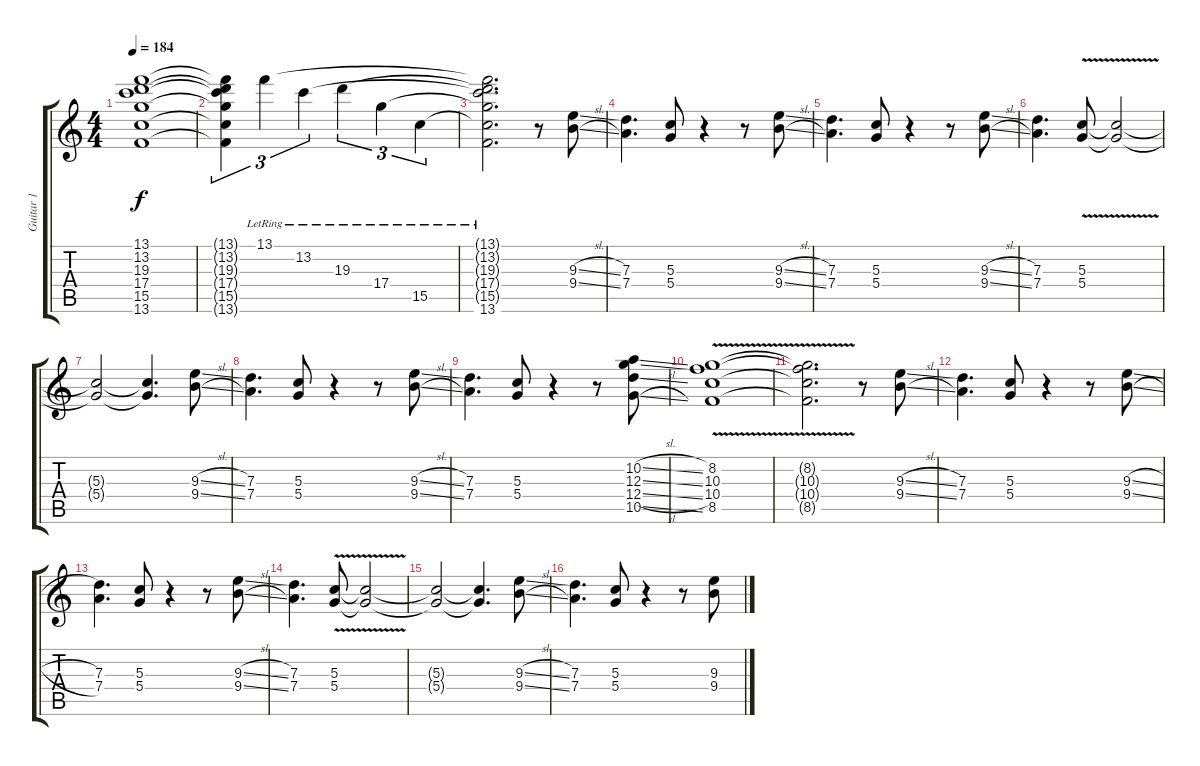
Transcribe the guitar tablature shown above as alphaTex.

\track ("Guitar 1" "Guitar 1") {instrument overdrivenguitar}
\staff {score tabs}
\tuning (E4 B3 G3 D3 A2 E2) {hide}
\ts (4 4)
\tempo 184
\clef g2
\ks c
(13.1{t} 13.2{t} 19.3{t} 17.4{t} 15.5{t} 13.6{t}).1{dy f} |
(13.1{t} 13.2{t} 19.3{t} 17.4{t} 15.5{t} 13.6{t}).4{tu (3 2)} 13.1{lr}.4{tu (3 2)} 13.2{lr}.4{tu (3 2)} 19.3{lr}.4{tu (3 2)} 17.4{lr}.4{tu (3 2)} 15.5{lr}.4{tu (3 2)} |
(13.1{t} 13.2{t} 19.3{t} 17.4{t} 15.5{t} 13.6{lr}).2{d} r.8 (9.3{sl} 9.4{sl}).8 |
(7.3 7.4).4{d} (5.3 5.4).8 r.4 r.8 (9.3{sl} 9.4{sl}).8 |
(7.3 7.4).4{d} (5.3 5.4).8 r.4 r.8 (9.3{sl} 9.4{sl}).8 |
(7.3 7.4).4{d} (5.3 5.4{v}).8 (5.3{t} 5.4{t}).2 |
(5.3{t} 5.4{t}).2 (5.3{t} 5.4{t}).4{d} (9.3{sl} 9.4{sl}).8 |
(7.3 7.4).4{d} (5.3 5.4).8 r.4 r.8 (9.3{sl} 9.4{sl}).8 |
(7.3 7.4).4{d} (5.3 5.4).8 r.4 r.8 (10.2{sl} 12.3{sl} 12.4{sl} 10.5{sl}).8 |
(8.2{v} 10.3{v} 10.4{v} 8.5{v}).1 |
(8.2{t} 10.3{t} 10.4{t} 8.5{t}).2{d} r.8 (9.3{sl} 9.4{sl}).8 |
(7.3 7.4).4{d} (5.3 5.4).8 r.4 r.8 (9.3{sl} 9.4{sl}).8 |
(7.3 7.4).4{d} (5.3 5.4).8 r.4 r.8 (9.3{sl} 9.4{sl}).8 |
(7.3 7.4).4{d} (5.3{v} 5.4{v}).8 (5.3{t} 5.4{t}).2 |
(5.3{t} 5.4{t}).2 (5.3{t} 5.4{t}).4{d} (9.3{sl} 9.4{sl}).8 |
(7.3 7.4).4{d} (5.3 5.4).8 r.4 r.8 (9.3{sl} 9.4{sl}).8
